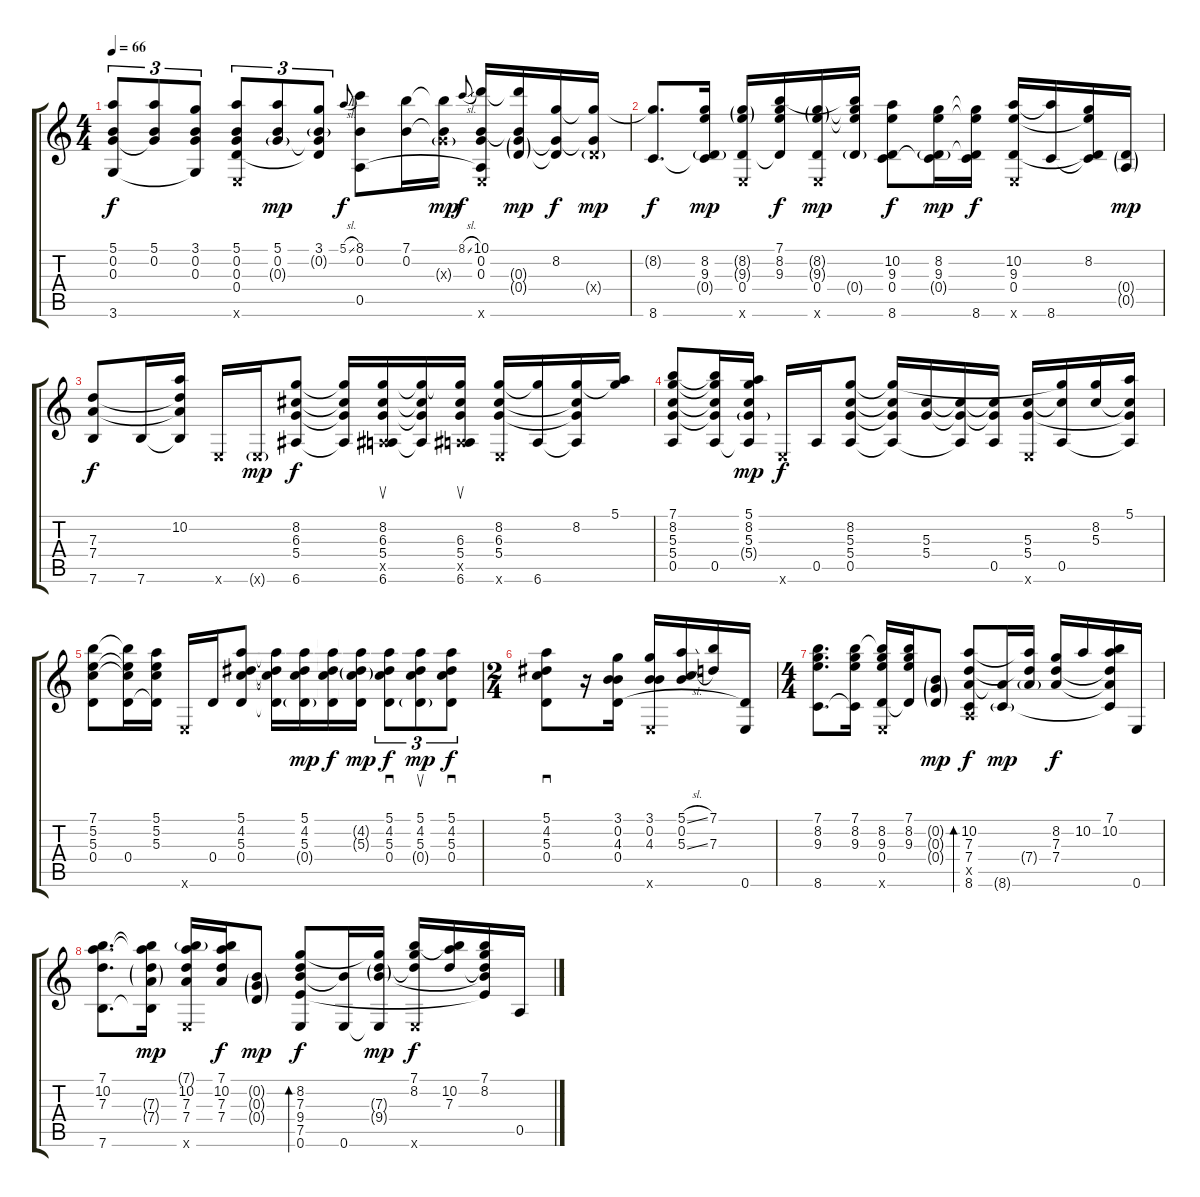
\track "" {instrument acousticguitarsteel}
\staff {score tabs}
\tuning (E4 B3 G3 D3 A2 E2) {hide}
\ts (4 4)
\tempo 66
\clef g2
\ks c
(5.1 0.2 0.3 3.6).8{tu (3 2) dy f} (5.1 0.2 0.3{t}).8{tu (3 2)} (3.1 0.2 0.3 3.6{t}).8{tu (3 2)} (5.1 0.2 0.3 0.4 0.6{x}).8{tu (3 2)} (5.1 0.2 0.3{g}).8{tu (3 2) dy mp} (3.1 0.2{g} 0.3{t} 0.4{t}).8{tu (3 2)} 5.1{sl}.8{gr onbeat dy f} (8.1 0.2 0.5).8 (7.1 0.2).16 (7.1{t} 0.2{t} 0.3{g x}).16{dy mp} 8.1{sl}.8{gr onbeat dy f} (10.1 0.2 0.3 0.5{t} 0.6{x}).16 (10.1{t} 0.2{t} 0.3{g} 0.4{g}).16{dy mp} (8.2 0.3{t} 0.4{t}).16{dy f} (8.2{t} 0.3{t} 0.4{g x}).16{dy mp} |
(8.2{t} 8.6).8{d dy f} (8.2 9.3 0.4{g} 8.6{t}).16{dy mp} (8.2{g} 9.3{g} 0.4 0.6{x}).16 (7.1 8.2 9.3 0.4{t}).16{dy f} (8.2{g} 9.3{g} 0.4 0.6{x}).16{dy mp} (7.1{t} 8.2{t} 9.3{t} 0.4{g}).16 (10.2 9.3 0.4 8.6).8{dy f} (8.2 9.3 0.4{g} 8.6{t}).16{dy mp} (8.2{t} 9.3{t} 0.4{t} 8.6).16{dy f} (10.2 9.3 0.4 0.6{x}).16 (10.2{t} 8.6).16 (8.2 9.3{t} 0.4{t} 8.6{t}).16 (0.4{g} 0.5{g}).16{dy mp} |
(7.3 7.4 7.6).8{dy f} 7.6.16 (10.2 7.3{t} 7.4{t} 7.6{t}).16 0.6{x}.16 0.6{g x}.16{dy mp} (8.2 6.3 5.4 6.6).8{dy f} (8.2{t} 6.3{t} 5.4{t} 6.6{t}).16 (8.2 6.3 5.4 0.5{x} 6.6).16{su} (8.2{t} 6.3{t} 5.4{t} 6.6{t}).16 (8.2{t} 6.3 5.4 0.5{x} 6.6).16{su} (8.2 6.3 5.4 0.6{x}).16 (8.2{t} 6.6).16 (8.2 6.3{t} 5.4{t} 6.6{t}).16 (5.1 8.2{t}).16 |
(7.1 8.2 5.3 5.4 0.5).8 (7.1{t} 8.2{t} 5.3{t} 5.4{t} 0.5).16 (5.1 8.2 5.3 5.4{g} 0.5{t}).16{dy mp} 0.6{x}.16{dy f} 0.5.16 (8.2 5.3 5.4 0.5).8 (8.2{t} 5.3{t} 5.4{t} 0.5{t}).16 (5.3 5.4).16 (5.3{t} 5.4{t} 0.5{t}).16 (5.3{t} 5.4{t} 0.5).16 (5.3 5.4 0.6{x}).16 (8.2{t} 5.3{t} 0.5).16 (8.2 5.3).16 (5.1 5.3{t} 5.4{t} 0.5{t}).16 |
(7.1 5.2 5.3 0.4).8 (7.1{t} 5.2{t} 5.3{t} 0.4).16 (5.1 5.2 5.3 0.4{t}).16 0.6{x}.16 0.4.16 (5.1 4.2 5.3 0.4).8 (5.1{t} 4.2{t} 5.3{t} 0.4{t}).16 (5.1 4.2 5.3 0.4{g}).16{dy mp} (5.1{t} 4.2{t} 5.3{t} 0.4{t}).16{dy f} (5.1{t} 4.2{g} 5.3{g} 0.4{t}).16{dy mp} (5.1 4.2 5.3 0.4).8{sd tu (3 2) dy f} (5.1 4.2 5.3 0.4{g}).8{su tu (3 2) dy mp} (5.1 4.2 5.3 0.4).8{sd tu (3 2) dy f} |
\ts (2 4)
(5.1 4.2 5.3 0.4).8{sd} r.16 (3.1 0.2 4.3 0.4).16 (3.1 0.2 4.3 0.6{x}).16 (5.1{sl} 0.2 5.3{sl}).16 (7.1 7.3).16 (0.4{t} 0.6).16 |
\ts (4 4)
(7.1 8.2 9.3 8.6).8{d} (7.1 8.2 9.3 8.6{t}).16 (7.1{t} 8.2 9.3 0.4 0.6{x}).16 (7.1 8.2 9.3 0.4{t}).16 (0.2{g} 0.3{g} 0.4{g}).8{dy mp} (10.2 7.3 7.4 0.5{x} 8.6).8{bd 60 dy f} (7.4{t} 8.6{g}).16{dy mp} (10.2{t} 7.3{t} 7.4{g}).16 (8.2 7.3 7.4).16{dy f} 10.2.16 (7.1 10.2 7.3{t} 7.4{t} 8.6{t}).16 0.6.16 |
(7.1 10.2 7.3 7.6).8{d} (7.1{t} 10.2{t} 7.3{g} 7.4{g} 7.6{t}).16{dy mp} (7.1{g} 10.2 7.3 7.4 0.6{x}).16 (7.1 10.2 7.3 7.4).16{dy f} (0.2{g} 0.3{g} 0.4{g}).8{dy mp} (8.2 7.3 9.4 7.5 0.6).8{bd 60 dy f} (9.4{t} 0.6).16 (8.2{t} 7.3{g} 9.4{g} 0.6{t}).16{dy mp} (7.1 8.2 7.3{t} 0.6{x}).16{dy f} (7.1{t} 10.2 7.3).16 (7.1 8.2 7.3{t} 9.4{t} 7.5{t}).16 0.5.16
